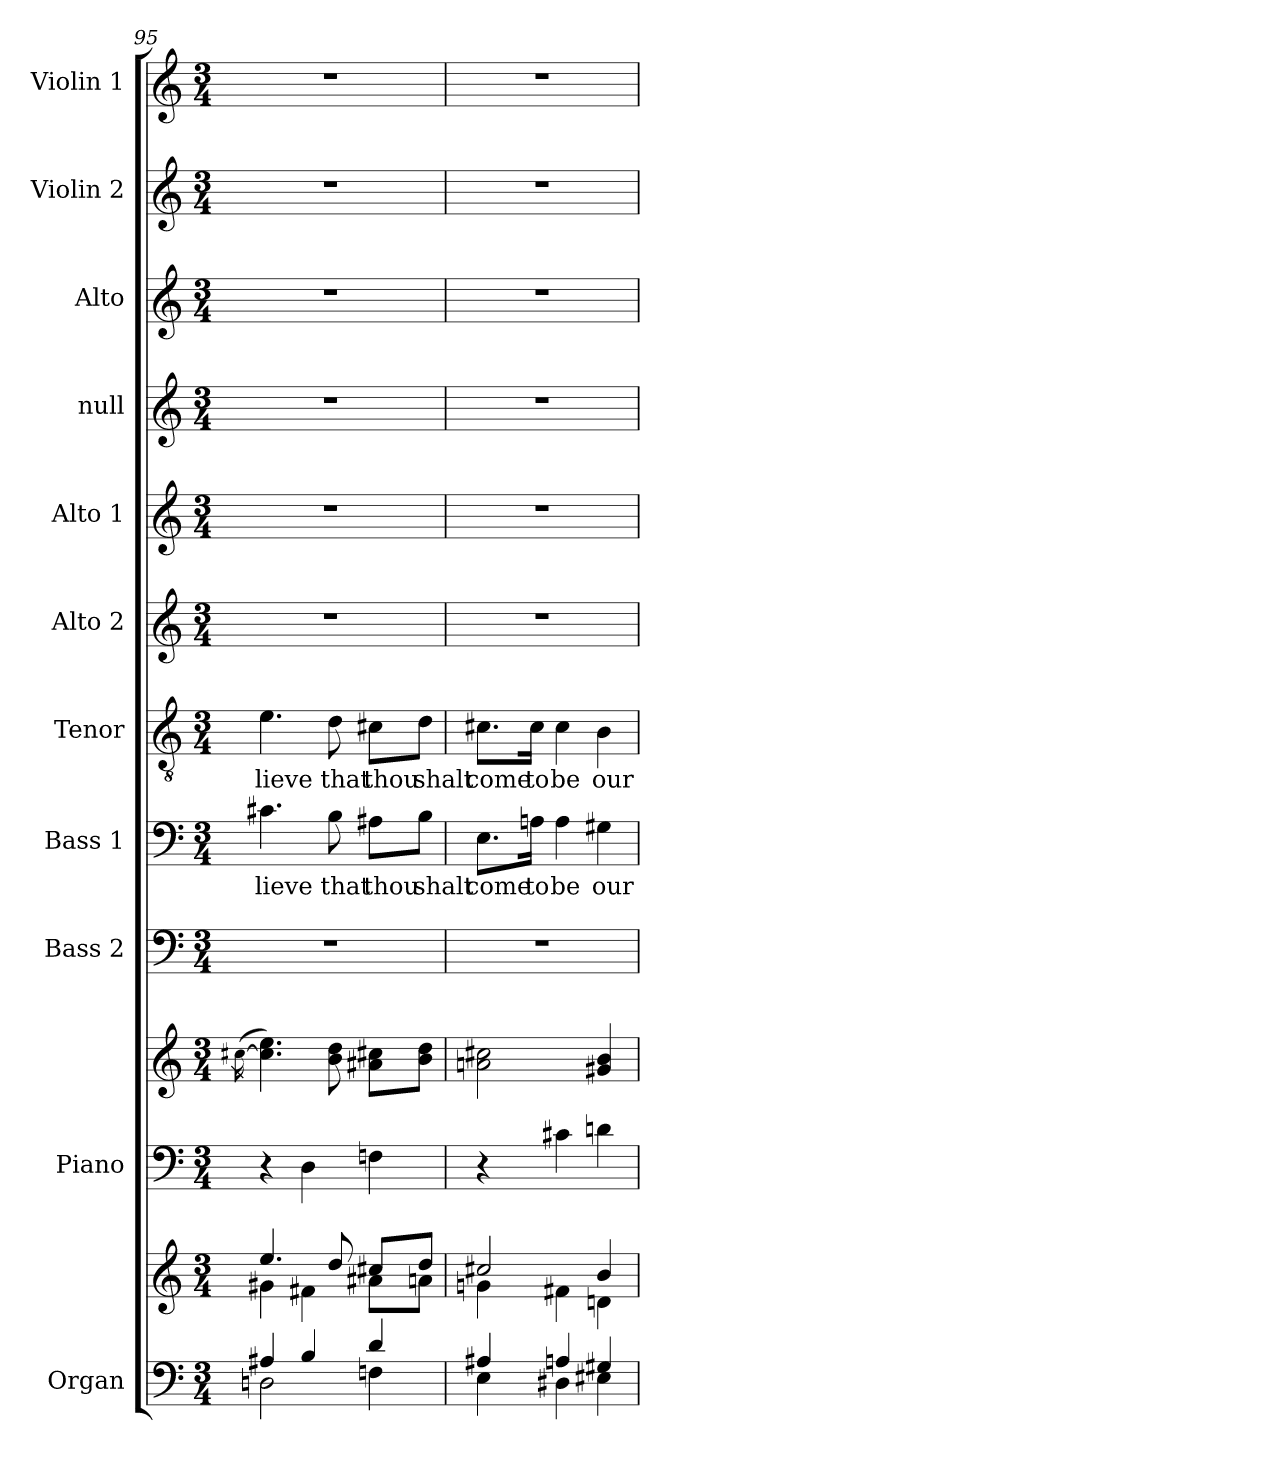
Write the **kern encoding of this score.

**kern	**kern	**kern	**kern	**kern	**kern	**text	**kern	**text	**kern	**kern	**kern	**kern	**kern	**kern
*part11	*part11	*part10	*part10	*part9	*part8	*part8	*part7	*part7	*part6	*part5	*part4	*part3	*part2	*part1
*staff13	*staff12	*staff11	*staff10	*staff9	*staff8	*staff8	*staff7	*staff7	*staff6	*staff5	*staff4	*staff3	*staff2	*staff1
*I"Organ	*	*I"Piano	*	*I"Bass 2	*I"Bass 1	*	*I"Tenor	*	*I"Alto 2	*I"Alto 1	*I"null	*I"Alto	*I"Violin 2	*I"Violin 1
*I'Org.	*	*	*	*I'B. 2	*I'B. 1	*	*I'T.	*	*I'A. 2	*I'A. 1	*	*	*I'Vln. 2	*I'Vln. 1
*clefF4	*clefG2	*clefF4	*clefG2	*clefF4	*clefF4	*	*clefGv2	*	*clefG2	*clefG2	*clefG2	*clefG2	*clefG2	*clefG2
*k[]	*k[]	*k[]	*k[]	*k[]	*k[]	*	*k[]	*	*k[]	*k[]	*k[]	*k[]	*k[]	*k[]
*M3/4	*M3/4	*M3/4	*M3/4	*M3/4	*M3/4	*	*M3/4	*	*M3/4	*M3/4	*M3/4	*M3/4	*M3/4	*M3/4
=95	=95	=95	=95	=95	=95	=95	=95	=95	=95	=95	=95	=95	=95	=95
.	.	.	(>[16qcc#X\	.	.	.	.	.	.	.	.	.	.	.
*^	*^	*	*	*	*	*	*	*	*	*	*	*	*	*
!	!	!	!	!	!	!	!	!LO:LY:b	!	!LO:LY:b	!	!	!	!	!	!
4A#X/	2Dn\	4.ee/	4g#X\	4r	4.cc#\] 4.ee\)	2.r	4.c#X\	-lieve	4.e\	-lieve	2.r	2.r	2.r	2.r	2.r	2.r
4B/	.	.	4f#X\	4D\	.	.	.	.	.	.	.	.	.	.	.	.
!	!	!	!	!	!	!	!	!LO:LY:b	!	!LO:LY:b	!	!	!	!	!	!
.	.	8dd/	.	.	8b\ 8dd\	.	8B\	that	8d\	that	.	.	.	.	.	.
!	!	!	!	!	!	!	!	!LO:LY:b	!	!LO:LY:b	!	!	!	!	!	!
4d/	4Fn\	8cc#X/L	8a#X\L	4Fn\	8a#X\ 8cc#X\L	.	8A#X\L	thou	8c#X\L	thou	.	.	.	.	.	.
!	!	!	!	!	!	!	!	!LO:LY:b	!	!LO:LY:b	!	!	!	!	!	!
.	.	8dd/J	8an\J	.	8b\ 8dd\J	.	8B\J	shalt	8d\J	shalt	.	.	.	.	.	.
!!LO:PB:g=z
=96	=96	=96	=96	=96	=96	=96	=96	=96	=96	=96	=96	=96	=96	=96	=96	=96
!	!	!	!	!	!	!	!	!LO:LY:b	!	!LO:LY:b	!	!	!	!	!	!
4A#X/	4E\	2cc#X/	4gn\	4r	2an\ 2cc#X\	2.r	8.E\L	come	8.c#X\L	come	2.r	2.r	2.r	2.r	2.r	2.r
!	!	!	!	!	!	!	!	!LO:LY:b	!	!LO:LY:b	!	!	!	!	!	!
.	.	.	.	.	.	.	16An\Jk	to	16c#\Jk	to	.	.	.	.	.	.
!	!	!	!	!	!	!	!	!LO:LY:b	!	!LO:LY:b	!	!	!	!	!	!
4An/	4D#X\	.	4f#X\	4c#X\	.	.	4A\	be	4c#\	be	.	.	.	.	.	.
!	!	!	!	!	!	!	!	!LO:LY:b	!	!LO:LY:b	!	!	!	!	!	!
4G#X/	4E#X\	4b/	4dn\	4dn\	4g#X/ 4b/	.	4G#X\	our	4B\	our	.	.	.	.	.	.
*v	*v	*	*	*	*	*	*	*	*	*	*	*	*	*	*	*
*	*v	*v	*	*	*	*	*	*	*	*	*	*	*	*	*
=	=	=	=	=	=	=	=	=	=	=	=	=	=	=
*-	*-	*-	*-	*-	*-	*-	*-	*-	*-	*-	*-	*-	*-	*-
